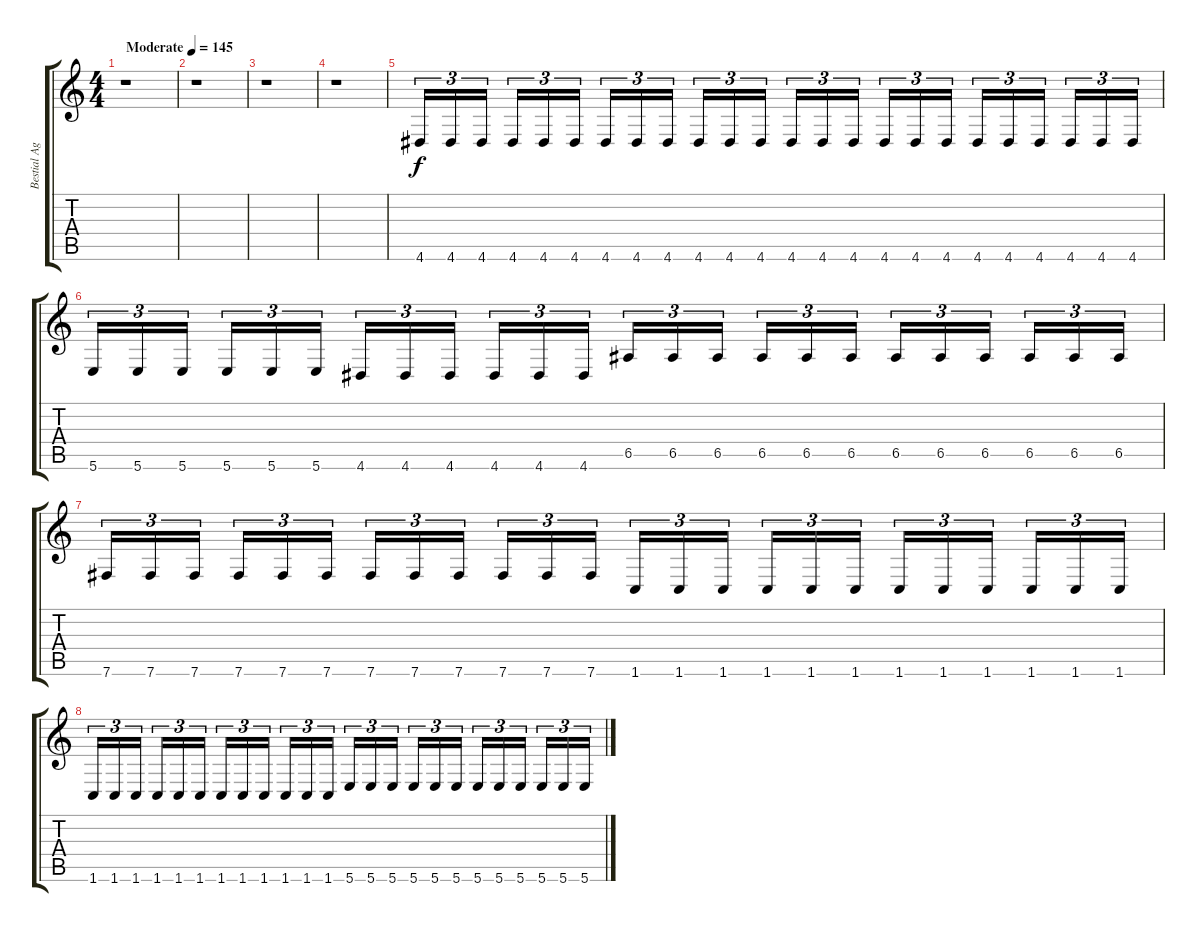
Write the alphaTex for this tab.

\track ("Bestial Aggressor of Morbid Invocations" "Bestial Ag") {instrument distortionguitar}
\staff {score tabs}
\tuning (B3 Gb3 D3 A2 E2 B1) {hide}
\ts (4 4)
\tempo (145 "Moderate")
\clef g2
\ks c
r.1{dy f instrument distortionguitar} |
r.1 |
r.1 |
r.1 |
4.6.16{tu (3 2)} 4.6.16{tu (3 2)} 4.6.16{tu (3 2) beam splitsecondary} 4.6.16{tu (3 2)} 4.6.16{tu (3 2)} 4.6.16{tu (3 2)} 4.6.16{tu (3 2)} 4.6.16{tu (3 2)} 4.6.16{tu (3 2) beam splitsecondary} 4.6.16{tu (3 2)} 4.6.16{tu (3 2)} 4.6.16{tu (3 2)} 4.6.16{tu (3 2)} 4.6.16{tu (3 2)} 4.6.16{tu (3 2) beam splitsecondary} 4.6.16{tu (3 2)} 4.6.16{tu (3 2)} 4.6.16{tu (3 2)} 4.6.16{tu (3 2)} 4.6.16{tu (3 2)} 4.6.16{tu (3 2) beam splitsecondary} 4.6.16{tu (3 2)} 4.6.16{tu (3 2)} 4.6.16{tu (3 2)} |
5.6.16{tu (3 2)} 5.6.16{tu (3 2)} 5.6.16{tu (3 2) beam splitsecondary} 5.6.16{tu (3 2)} 5.6.16{tu (3 2)} 5.6.16{tu (3 2)} 4.6.16{tu (3 2)} 4.6.16{tu (3 2)} 4.6.16{tu (3 2) beam splitsecondary} 4.6.16{tu (3 2)} 4.6.16{tu (3 2)} 4.6.16{tu (3 2)} 6.5.16{tu (3 2)} 6.5.16{tu (3 2)} 6.5.16{tu (3 2) beam splitsecondary} 6.5.16{tu (3 2)} 6.5.16{tu (3 2)} 6.5.16{tu (3 2)} 6.5.16{tu (3 2)} 6.5.16{tu (3 2)} 6.5.16{tu (3 2) beam splitsecondary} 6.5.16{tu (3 2)} 6.5.16{tu (3 2)} 6.5.16{tu (3 2)} |
7.6.16{tu (3 2)} 7.6.16{tu (3 2)} 7.6.16{tu (3 2) beam splitsecondary} 7.6.16{tu (3 2)} 7.6.16{tu (3 2)} 7.6.16{tu (3 2)} 7.6.16{tu (3 2)} 7.6.16{tu (3 2)} 7.6.16{tu (3 2) beam splitsecondary} 7.6.16{tu (3 2)} 7.6.16{tu (3 2)} 7.6.16{tu (3 2)} 1.6.16{tu (3 2)} 1.6.16{tu (3 2)} 1.6.16{tu (3 2) beam splitsecondary} 1.6.16{tu (3 2)} 1.6.16{tu (3 2)} 1.6.16{tu (3 2)} 1.6.16{tu (3 2)} 1.6.16{tu (3 2)} 1.6.16{tu (3 2) beam splitsecondary} 1.6.16{tu (3 2)} 1.6.16{tu (3 2)} 1.6.16{tu (3 2)} |
1.6.16{tu (3 2)} 1.6.16{tu (3 2)} 1.6.16{tu (3 2) beam splitsecondary} 1.6.16{tu (3 2)} 1.6.16{tu (3 2)} 1.6.16{tu (3 2)} 1.6.16{tu (3 2)} 1.6.16{tu (3 2)} 1.6.16{tu (3 2) beam splitsecondary} 1.6.16{tu (3 2)} 1.6.16{tu (3 2)} 1.6.16{tu (3 2)} 5.6.16{tu (3 2)} 5.6.16{tu (3 2)} 5.6.16{tu (3 2) beam splitsecondary} 5.6.16{tu (3 2)} 5.6.16{tu (3 2)} 5.6.16{tu (3 2)} 5.6.16{tu (3 2)} 5.6.16{tu (3 2)} 5.6.16{tu (3 2) beam splitsecondary} 5.6.16{tu (3 2)} 5.6.16{tu (3 2)} 5.6.16{tu (3 2)}
